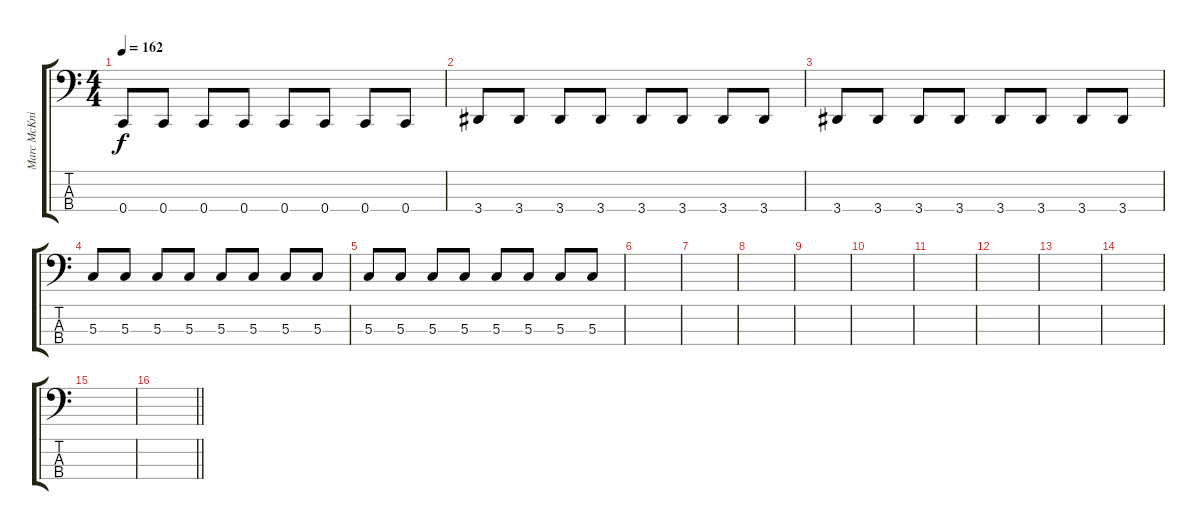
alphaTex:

\track ("Marc McKnight" "Marc McKni") {instrument electricbasspick}
\staff {score tabs}
\tuning (F2 C2 G1 C1) {hide}
\ts (4 4)
\tempo 162
\clef f4
\ks c
0.4.8{dy f} 0.4.8 0.4.8 0.4.8 0.4.8 0.4.8 0.4.8 0.4.8 |
3.4.8 3.4.8 3.4.8 3.4.8 3.4.8 3.4.8 3.4.8 3.4.8 |
3.4.8 3.4.8 3.4.8 3.4.8 3.4.8 3.4.8 3.4.8 3.4.8 |
5.3.8 5.3.8 5.3.8 5.3.8 5.3.8 5.3.8 5.3.8 5.3.8 |
5.3.8 5.3.8 5.3.8 5.3.8 5.3.8 5.3.8 5.3.8 5.3.8 |
|
|
|
|
|
|
|
|
|
|
\barLineRight lightlight
